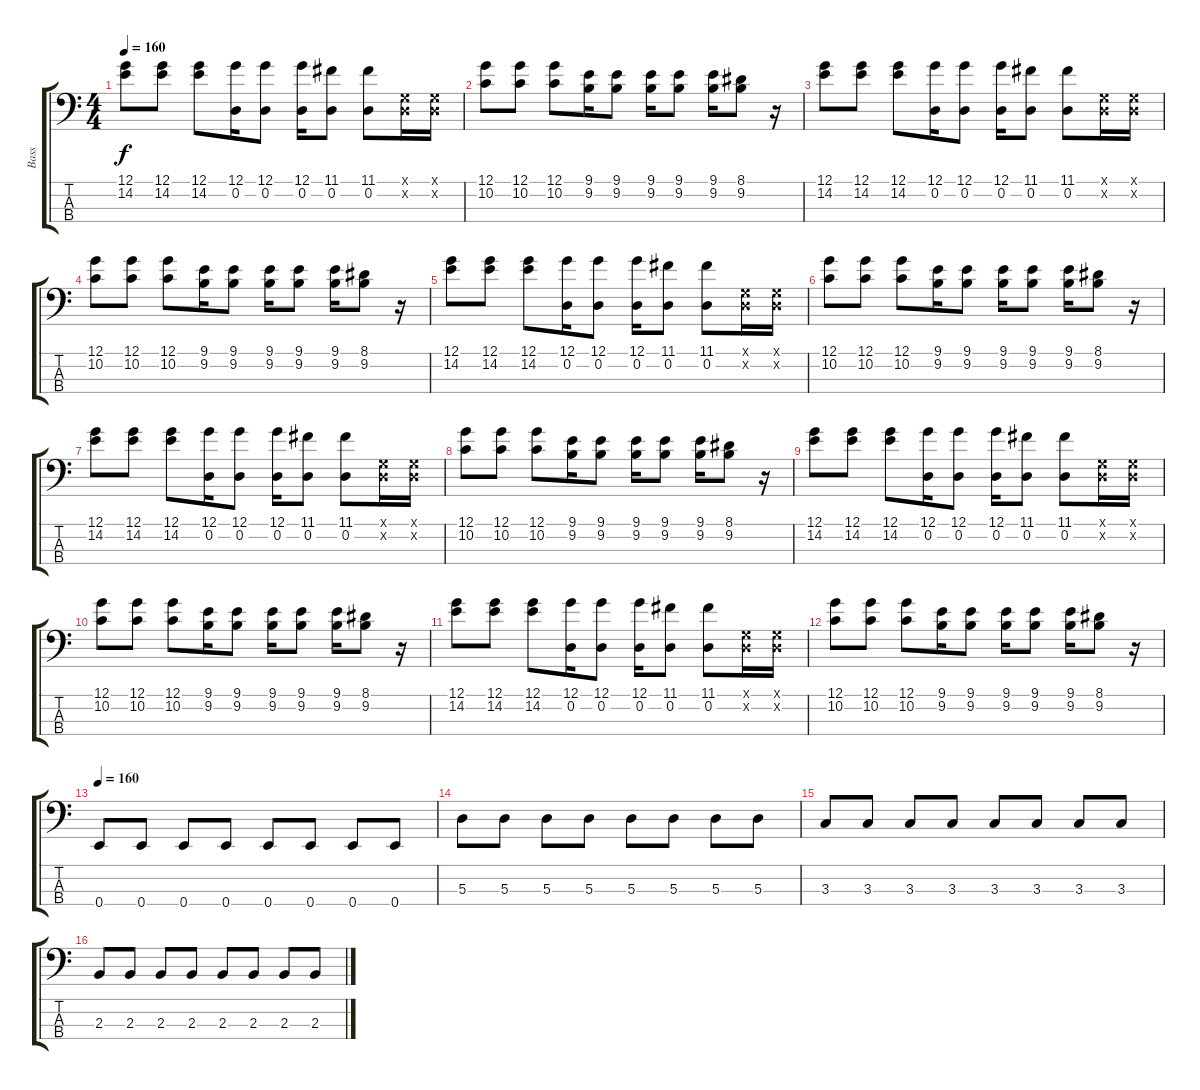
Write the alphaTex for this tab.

\track ("Bass" "Bass") {instrument electricbasspick}
\staff {score tabs}
\tuning (G2 D2 A1 E1) {hide}
\ts (4 4)
\tempo 160
\tempo 130
\tempo 160
\clef f4
\ks c
(12.1 14.2).8{dy f instrument electricbasspick} (12.1 14.2).8 (12.1 14.2).8 (12.1 0.2).16 (12.1 0.2).8 (12.1 0.2).16 (11.1 0.2).8 (11.1 0.2).8 (0.1{x} 0.2{x}).16 (0.1{x} 0.2{x}).16 |
(12.1 10.2).8 (12.1 10.2).8 (12.1 10.2).8 (9.1 9.2).16 (9.1 9.2).8 (9.1 9.2).16 (9.1 9.2).8 (9.1 9.2).16 (8.1 9.2).8 r.16 |
(12.1 14.2).8 (12.1 14.2).8 (12.1 14.2).8 (12.1 0.2).16 (12.1 0.2).8 (12.1 0.2).16 (11.1 0.2).8 (11.1 0.2).8 (0.1{x} 0.2{x}).16 (0.1{x} 0.2{x}).16 |
(12.1 10.2).8 (12.1 10.2).8 (12.1 10.2).8 (9.1 9.2).16 (9.1 9.2).8 (9.1 9.2).16 (9.1 9.2).8 (9.1 9.2).16 (8.1 9.2).8 r.16 |
(12.1 14.2).8 (12.1 14.2).8 (12.1 14.2).8 (12.1 0.2).16 (12.1 0.2).8 (12.1 0.2).16 (11.1 0.2).8 (11.1 0.2).8 (0.1{x} 0.2{x}).16 (0.1{x} 0.2{x}).16 |
(12.1 10.2).8 (12.1 10.2).8 (12.1 10.2).8 (9.1 9.2).16 (9.1 9.2).8 (9.1 9.2).16 (9.1 9.2).8 (9.1 9.2).16 (8.1 9.2).8 r.16 |
(12.1 14.2).8 (12.1 14.2).8 (12.1 14.2).8 (12.1 0.2).16 (12.1 0.2).8 (12.1 0.2).16 (11.1 0.2).8 (11.1 0.2).8 (0.1{x} 0.2{x}).16 (0.1{x} 0.2{x}).16 |
(12.1 10.2).8 (12.1 10.2).8 (12.1 10.2).8 (9.1 9.2).16 (9.1 9.2).8 (9.1 9.2).16 (9.1 9.2).8 (9.1 9.2).16 (8.1 9.2).8 r.16 |
(12.1 14.2).8 (12.1 14.2).8 (12.1 14.2).8 (12.1 0.2).16 (12.1 0.2).8 (12.1 0.2).16 (11.1 0.2).8 (11.1 0.2).8 (0.1{x} 0.2{x}).16 (0.1{x} 0.2{x}).16 |
(12.1 10.2).8 (12.1 10.2).8 (12.1 10.2).8 (9.1 9.2).16 (9.1 9.2).8 (9.1 9.2).16 (9.1 9.2).8 (9.1 9.2).16 (8.1 9.2).8 r.16 |
(12.1 14.2).8 (12.1 14.2).8 (12.1 14.2).8 (12.1 0.2).16 (12.1 0.2).8 (12.1 0.2).16 (11.1 0.2).8 (11.1 0.2).8 (0.1{x} 0.2{x}).16 (0.1{x} 0.2{x}).16 |
(12.1 10.2).8 (12.1 10.2).8 (12.1 10.2).8 (9.1 9.2).16 (9.1 9.2).8 (9.1 9.2).16 (9.1 9.2).8 (9.1 9.2).16 (8.1 9.2).8 r.16 |
\tempo 160
0.4.8 0.4.8 0.4.8 0.4.8 0.4.8 0.4.8 0.4.8 0.4.8 |
5.3.8 5.3.8 5.3.8 5.3.8 5.3.8 5.3.8 5.3.8 5.3.8 |
3.3.8 3.3.8 3.3.8 3.3.8 3.3.8 3.3.8 3.3.8 3.3.8 |
2.3.8 2.3.8 2.3.8 2.3.8 2.3.8 2.3.8 2.3.8 2.3.8
